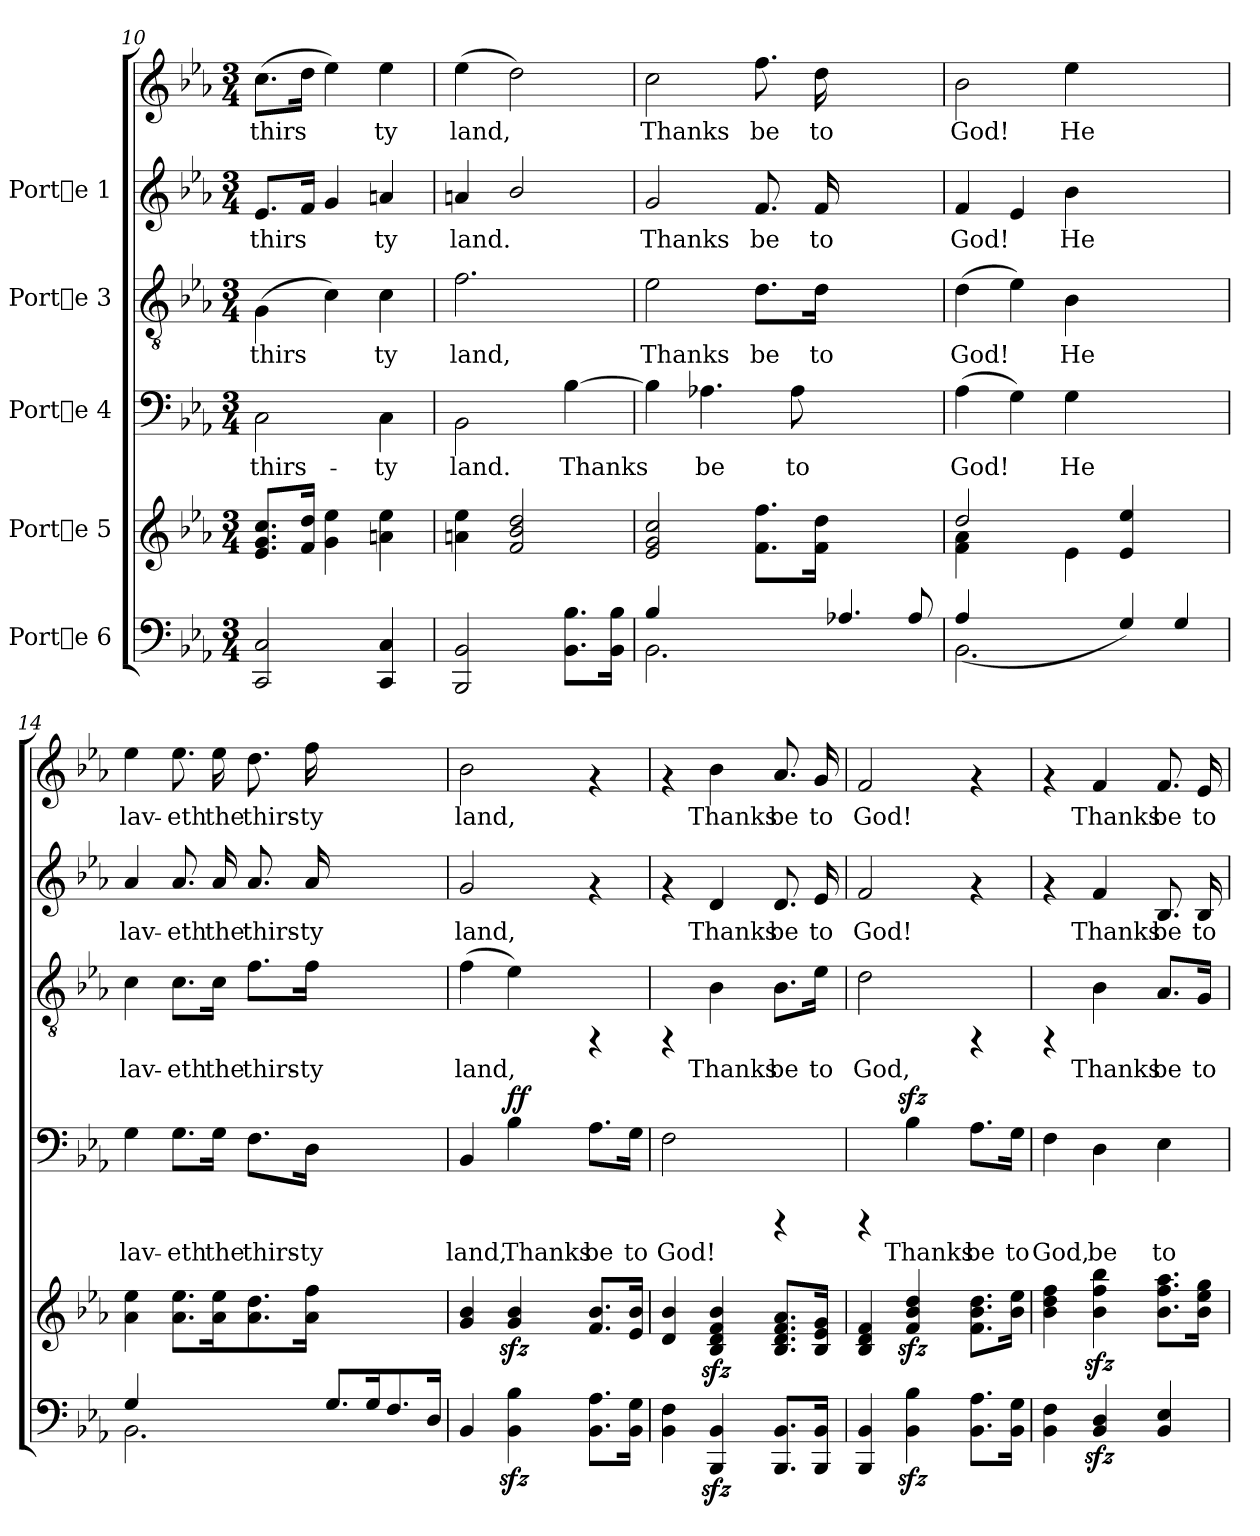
**kern	**kern	**kern	**text	**dynam	**kern	**text	**kern	**text	**kern	**text
*part5	*part4	*part3	*part3	*part3	*part2	*part2	*part1	*part1	*part1	*part1
*staff6	*staff5	*staff4	*staff4	*staff4	*staff3	*staff3	*staff2	*staff2	*staff1	*staff1
*I"Porte 6	*I"Porte 5	*I"Porte 4	*	*	*I"Porte 3	*	*I"Porte 1	*	*	*
*clefF4	*clefG2	*clefF4	*	*	*clefGv2	*	*clefG2	*	*clefG2	*
*k[b-e-a-]	*k[b-e-a-]	*k[b-e-a-]	*	*	*k[b-e-a-]	*	*k[b-e-a-]	*	*k[b-e-a-]	*
*E-:	*E-:	*E-:	*	*	*E-:	*	*E-:	*	*E-:	*
*M3/4	*M3/4	*M3/4	*	*	*M3/4	*	*M3/4	*	*M3/4	*
=10	=10	=10	=10	=10	=10	=10	=10	=10	=10	=10
!	!	!	!LO:LY:b	!	!	!LO:LY:b	!	!LO:LY:b	!	!LO:LY:b
2C/ 2CC/	8.cc/ 8.g/ 8.e-/L	2C\	thirs-	.	(>4G\	thirs-	8.e-/L	thirs-	(>8.cc\L	thirs-
!	!	!	!	!	!	!	!	!LO:LY:b	!	!LO:LY:b
.	16dd/ 16f/J	.	.	.	.	.	16f/J	-	16dd\J	-
!	!	!	!	!	!	!LO:LY:b	!	!LO:LY:b	!	!LO:LY:b
.	4ee-\ 4g\	.	.	.	4c\)	-	4g/	.	4ee-\)	.
!	!	!	!LO:LY:b	!	!	!LO:LY:b	!	!LO:LY:b	!	!LO:LY:b
4C/ 4CC/	4ee-\ 4an\	4C\	-ty	.	4c\	ty	4an/	ty	4ee-\	ty
=11	=11	=11	=11	=11	=11	=11	=11	=11	=11	=11
!	!	!	!LO:LY:b	!	!	!LO:LY:b	!	!LO:LY:b	!	!LO:LY:b
2BB-/ 2BBB-/	4ee-\ 4an\	2BB-\	land.	.	2.f\	land,	4an/	land.	(>4ee-\	land,
!	!	!	!	!	!	!	!	!LO:LY:b	!	!LO:LY:b
.	2dd/ 2b-/ 2f/	.	.	.	.	.	2b-/	.	2dd\)	.
!	!	!	!LO:LY:b	!	!	!	!	!	!	!
8.B-\ 8.BB-\L	.	[>4B-\	Thanks	.	.	.	.	.	.	.
16B-\ 16BB-\J	.	.	.	.	.	.	.	.	.	.
=12	=12	=12	=12	=12	=12	=12	=12	=12	=12	=12
*^	*	*	*	*	*	*	*	*	*	*
!	!	!	!	!LO:LY:b	!	!	!LO:LY:b	!	!LO:LY:b	!	!LO:LY:b
2.BB-\	4B-/	2cc/ 2g/ 2e-/	4B-\]	.	.	2e-\	Thanks	2g/	Thanks	2cc\	Thanks
!	!	!	!	!LO:LY:b	!	!	!	!	!	!	!
.	1ryy	.	4.A-X\	be	.	.	.	.	.	.	.
!	!	!	!	!	!	!	!LO:LY:b	!	!LO:LY:b	!	!LO:LY:b
.	.	8.ff\ 8.f\L	.	.	.	8.d\L	be	8.f/	be	8.ff\	be
!	!	!	!	!LO:LY:b	!	!	!	!	!	!	!
.	.	.	8A-\	to	.	.	.	.	.	.	.
!	!	!	!	!	!	!	!LO:LY:b	!	!LO:LY:b	!	!LO:LY:b
.	.	16dd\ 16f\J	.	.	.	16d\Jk	to	16f/	to	16dd\	to
4.A-X/	.	2ryy	2ryy	.	.	2ryy	.	2ryy	.	2ryy	.
8A-/	.	.	.	.	.	.	.	.	.	.	.
!!LO:PB:g=z
=13	=13	=13	=13	=13	=13	=13	=13	=13	=13	=13	=13
*	*	*^	*	*	*	*	*	*	*	*	*
!	!	!	!	!	!LO:LY:b	!	!	!LO:LY:b	!	!LO:LY:b	!	!LO:LY:b
2.BB-\	(>4A-/	2dd/	4a-\ 4f\	(>4A-\	God!	.	(>4d\	God!	4f/	God!	2b-\	God!
!	!	!	!	!	!LO:LY:b	!	!	!LO:LY:b	!	!LO:LY:b	!	!
.	1ryy	.	4ryy	4G\)	.	.	4e-\)	.	4e-/	.	.	.
!	!	!	!	!	!LO:LY:b	!	!	!LO:LY:b	!	!LO:LY:b	!	!LO:LY:b
.	.	4e-\	2.ryy	4G\	He	.	4B-\	He	4b-\	He	4ee-\	He
4G/)	.	4ee-/ 4e-/	.	2ryy	.	.	2ryy	.	2ryy	.	2ryy	.
4G/	.	4ryy	.	.	.	.	.	.	.	.	.	.
*	*	*v	*v	*	*	*	*	*	*	*	*	*
=14	=14	=14	=14	=14	=14	=14	=14	=14	=14	=14	=14
!	!	!	!	!LO:LY:b	!	!	!LO:LY:b	!	!LO:LY:b	!	!LO:LY:b
2.BB-\	4G/	4ee-\ 4a-\	4G\	lav-	.	4c\	lav-	4a-/	lav-	4ee-\	lav-
!	!	!	!	!LO:LY:b	!	!	!LO:LY:b	!	!LO:LY:b	!	!LO:LY:b
.	1ryy	8.ee-\ 8.a-\L	8.G\L	-eth	.	8.c\L	-eth	8.a-/	-eth	8.ee-\	-eth
!	!	!	!	!LO:LY:b	!	!	!LO:LY:b	!	!LO:LY:b	!	!LO:LY:b
.	.	16ee-\ 16a-\	16G\Jk	the	.	16c\Jk	the	16a-/	the	16ee-\	the
!	!	!	!	!LO:LY:b	!	!	!LO:LY:b	!	!LO:LY:b	!	!LO:LY:b
.	.	8.dd\ 8.a-\	8.F\L	thirs-	.	8.f\L	thirs-	8.a-/	thirs-	8.dd\	thirs-
!	!	!	!	!LO:LY:b	!	!	!LO:LY:b	!	!LO:LY:b	!	!LO:LY:b
.	.	16ff\ 16a-\J	16D\Jk	-ty	.	16f\Jk	-ty	16a-/	-ty	16ff\	-ty
8.G/L	.	2ryy	2ryy	.	.	2ryy	.	2ryy	.	2ryy	.
16G/	.	.	.	.	.	.	.	.	.	.	.
8.F/	.	.	.	.	.	.	.	.	.	.	.
16D/J	.	.	.	.	.	.	.	.	.	.	.
*v	*v	*	*	*	*	*	*	*	*	*	*
=15	=15	=15	=15	=15	=15	=15	=15	=15	=15	=15
!	!	!	!LO:LY:b	!	!	!LO:LY:b	!	!LO:LY:b	!	!LO:LY:b
4BB-/	4b-/ 4g/	4BB-/	land,	.	(>4f\	land,	2g/	land,	2b-\	land,
!	!	!	!LO:LY:b	!LO:DY:a	!	!LO:LY:b	!	!	!	!
4B-\zz> 4BB-\zz>	4b-/zz< 4g/zz<	4B-\	Thanks	ff	4e-\)	.	.	.	.	.
!	!	!	!LO:LY:b	!	!	!	!	!	!	!
8.A-\ 8.BB-\L	8.b-/ 8.f/L	8.A-\L	be	.	4rFF	.	4rf	.	4rf	.
!	!	!	!LO:LY:b	!	!	!	!	!	!	!
16G\ 16BB-\J	16b-/ 16e-/J	16G\Jk	to	.	.	.	.	.	.	.
=16	=16	=16	=16	=16	=16	=16	=16	=16	=16	=16
!	!	!	!LO:LY:b	!	!	!	!	!	!	!
4F\ 4BB-\	4b-/ 4d/	2F\	God!	.	4rFF	.	4rf	.	4rf	.
!	!	!	!	!	!	!LO:LY:b	!	!LO:LY:b	!	!LO:LY:b
4BB-/zz> 4BBB-/zz>	4b-/zz< 4f/zz< 4d/zz< 4B-/zz<	.	.	.	4B-\	Thanks	4d/	Thanks	4b-\	Thanks
!	!	!	!	!	!	!LO:LY:b	!	!LO:LY:b	!	!LO:LY:b
8.BB-/ 8.BBB-/L	8.a-/ 8.f/ 8.d/ 8.B-/L	4rCCC	.	.	8.B-\L	be	8.d/	be	8.a-/	be
!	!	!	!	!	!	!LO:LY:b	!	!LO:LY:b	!	!LO:LY:b
16BB-/ 16BBB-/J	16g/ 16e-/ 16B-/J	.	.	.	16e-\Jk	to	16e-/	to	16g/	to
=17	=17	=17	=17	=17	=17	=17	=17	=17	=17	=17
!	!	!	!	!	!	!LO:LY:b	!	!LO:LY:b	!	!LO:LY:b
4BB-/ 4BBB-/	4f/ 4d/ 4B-/	4rCCC	.	.	2d\	God,	2f/	God!	2f/	God!
!	!	!	!LO:LY:b	!	!	!	!	!	!	!
4B-\zz> 4BB-\zz>	4dd/zz< 4b-/zz< 4f/zz<	4B-zz>\	Thanks	.	.	.	.	.	.	.
!	!	!	!LO:LY:b	!	!	!	!	!	!	!
8.A-\ 8.BB-\L	8.dd\ 8.b-\ 8.f\L	8.A-\L	be	.	4rFF	.	4rf	.	4rf	.
!	!	!	!LO:LY:b	!	!	!	!	!	!	!
16G\ 16BB-\J	16ee-\ 16b-\J	16G\Jk	to	.	.	.	.	.	.	.
!!LO:LB:g=z
=18	=18	=18	=18	=18	=18	=18	=18	=18	=18	=18
!	!	!	!LO:LY:b	!	!	!	!	!	!	!
4F\ 4BB-\	4ff\ 4dd\ 4b-\	4F\	God,	.	4rFF	.	4rf	.	4rf	.
!	!	!	!LO:LY:b	!	!	!LO:LY:b	!	!LO:LY:b	!	!LO:LY:b
4D/zz> 4BB-/zz>	4bb-\zz< 4ff\zz< 4b-\zz<	4D\	be	.	4B-\	Thanks	4f/	Thanks	4f/	Thanks
!	!	!	!LO:LY:b	!	!	!LO:LY:b	!	!LO:LY:b	!	!LO:LY:b
4E-/ 4BB-/	8.aa-\ 8.ff\ 8.b-\L	4E-\	to	.	8.A-/L	be	8.B-/	be	8.f/	be
!	!	!	!	!	!	!LO:LY:b	!	!LO:LY:b	!	!LO:LY:b
.	16gg\ 16ee-\ 16b-\J	.	.	.	16G/Jk	to	16B-/	to	16e-/	to
=	=	=	=	=	=	=	=	=	=	=
*-	*-	*-	*-	*-	*-	*-	*-	*-	*-	*-
